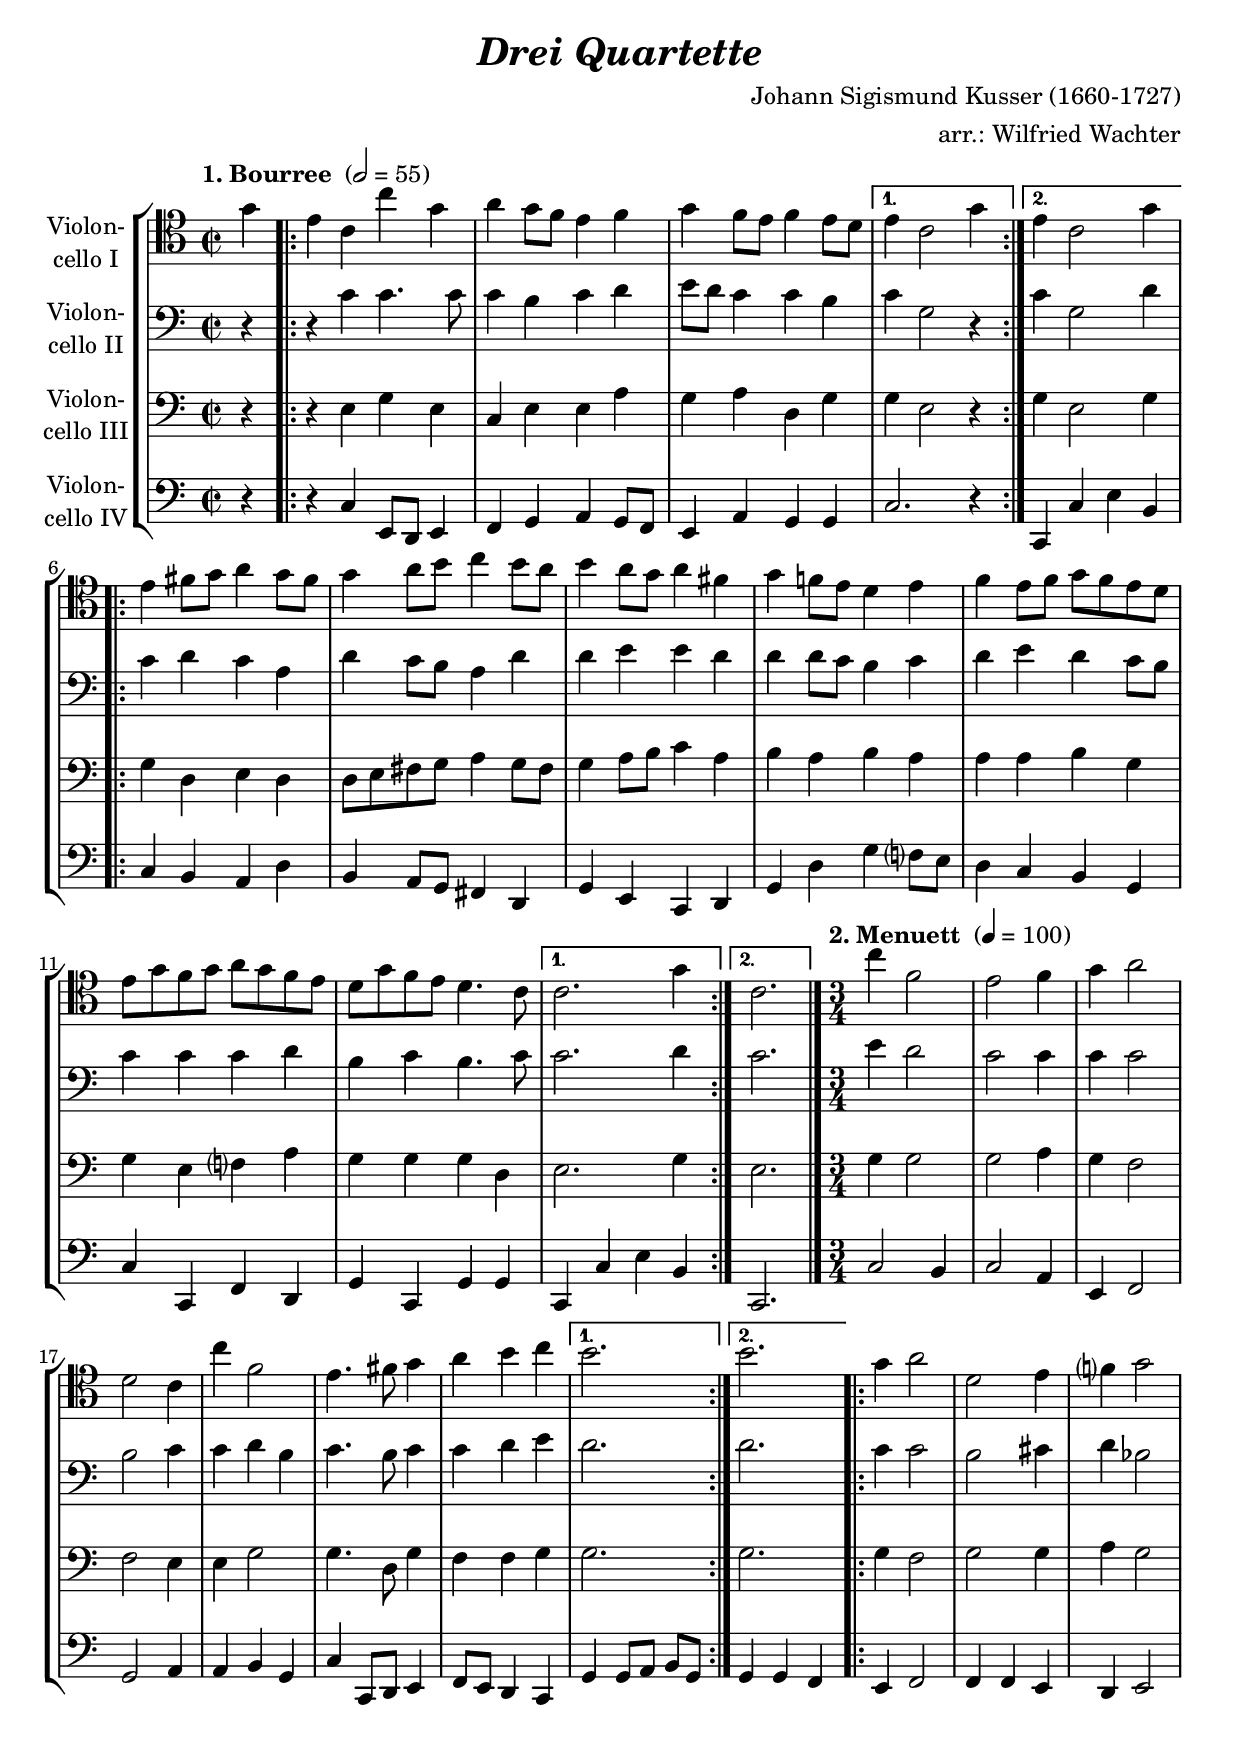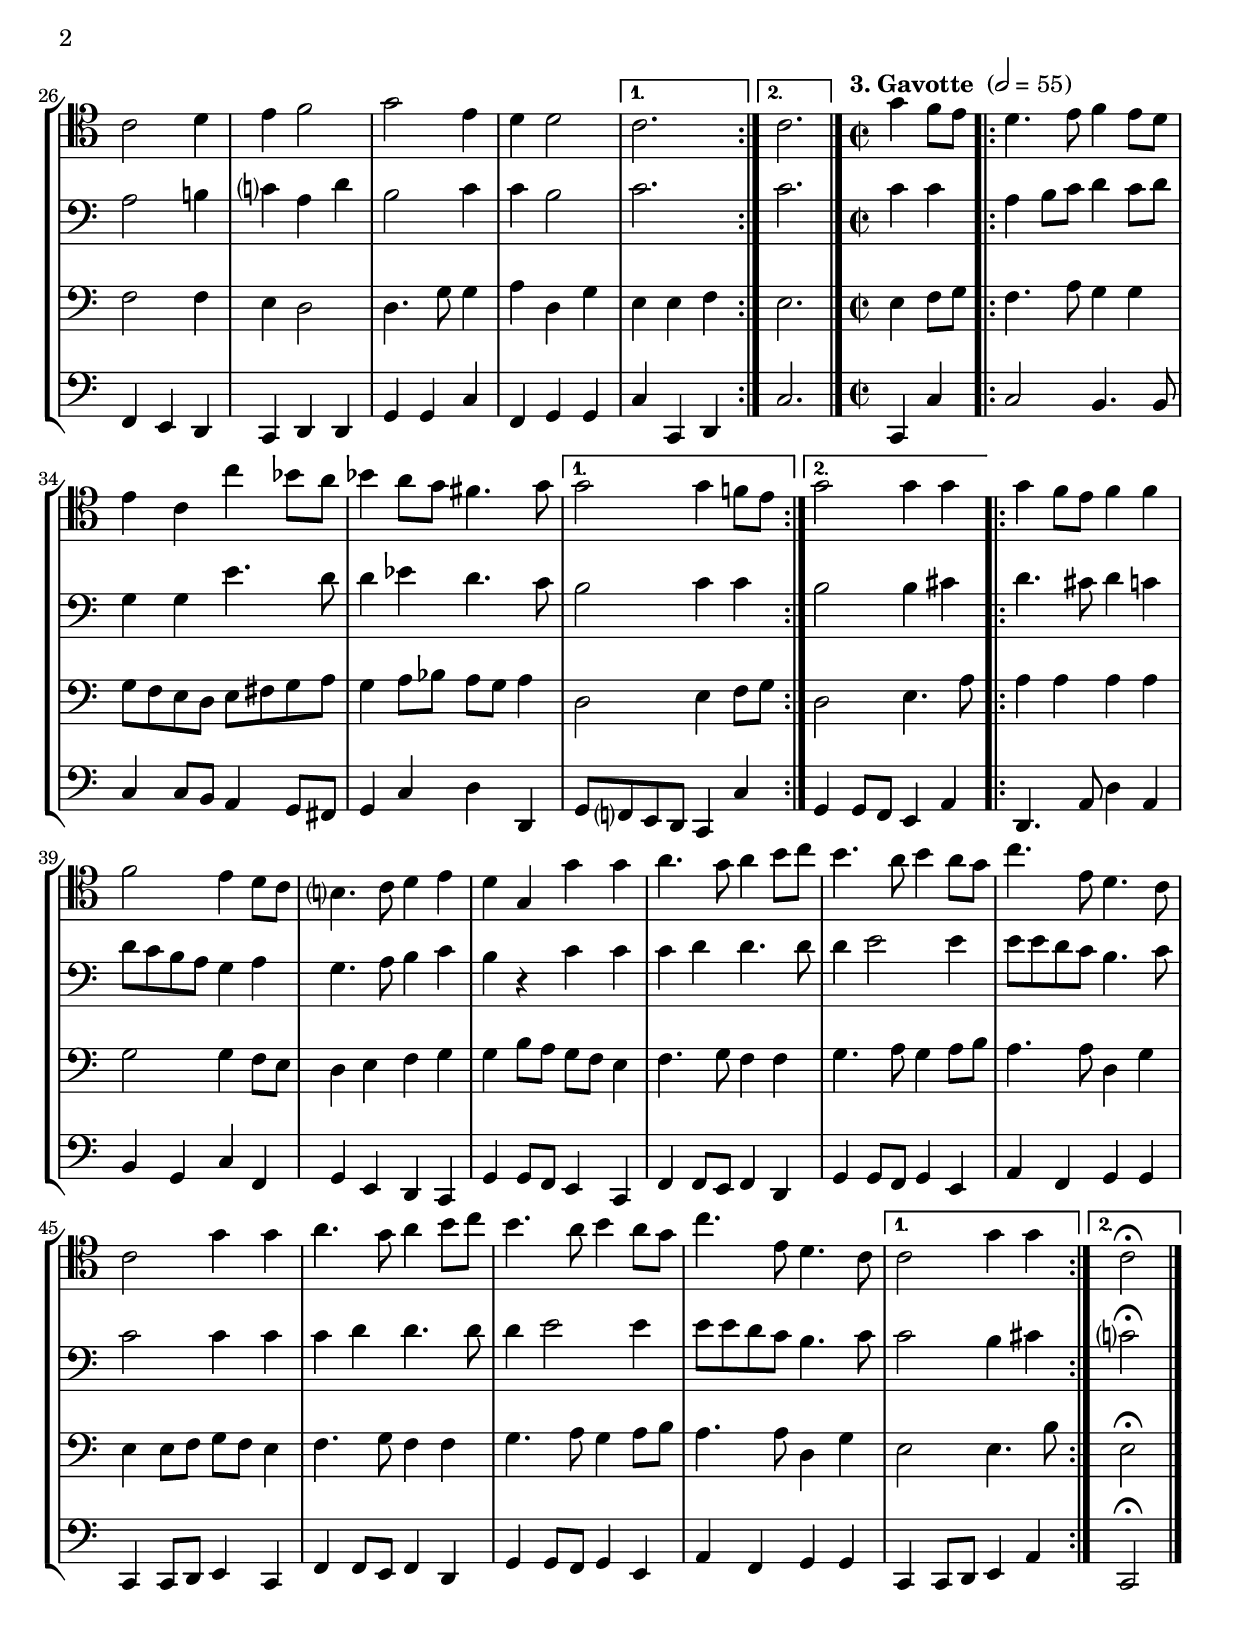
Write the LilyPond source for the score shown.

\version "2.18.2"
\include "deutsch.ly"
  
#(set-global-staff-size 21)

\header {
  title     = \markup \bold \italic "Drei Quartette"
  composer  = "Johann Sigismund Kusser (1660-1727)"
  arranger  = "arr.: Wilfried Wachter"
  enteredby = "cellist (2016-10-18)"
%  piece     = ""
}

voiceconsts = {
  \key c \major
  \clef "bass"
  %\numericTimeSignature
  \compressFullBarRests
  % Set default beaming for all staves
%  \set Timing.beamExceptions = #'()
%  \set Timing.baseMoment     = #(ly:make-moment 1 4)
%  \set Timing.beatStructure  = #'(1 1 1)
}

%minstr = "harpsichord"
mist = "string ensemble 1"
%minstr = "accordion"
miba = "bassoon"
milo = "drawbar organ"

introa = { \tempo "1. Bourree " 2=55  \time 2/2 }
introb = { \tempo "2. Menuett " 4=100 \time 3/4 \partial 2. }
introc = { \tempo "3. Gavotte " 2=55  \time 2/2 \partial 2 }

va = \relative c'' {
  \voiceconsts
  \clef "tenor"
  
  \introa
  \partial 4 g4
  \repeat volta 2 {
    e c c' g
    a g8 f e4 f
    g f8 e f4 e8 d
  }
  \alternative {
    { e4 c2 g'4 }
    { e c2 g'4 }
  }
  
  \repeat volta 2 {
    e fis8 g a4 g8 fis
    g4 a8 h c4 h8 a
    h4 a8 g a4 fis
    g f!8 e d4 e

    f e8 f g f e d
    e g f g a g f e
    d g f e d4. c8
  }
  \alternative {
    { c2. g'4 }
    { c,2. }
  } \bar "|."
  
  \introb
  \repeat volta 2 {
    c'4 f,2
    e f4
    g a2
    d, c4
    c' f,2
    e4. fis8 g4
    a h c
  }
  \alternative {
    { h2. }
    { h }
  }
  
  \repeat volta 2 {
    g4 a2
    d, e4
    f? g2
    c, d4
    e f2
    g e4
    d d2
  }
  \alternative {
    { c2. }
    { c }
  } \bar "|."
  
  \introc
  g'4 f8 e
  \repeat volta 2 {
    d4. e8 f4 e8 d
    e4 c c' b8 a
    b4 a8 g fis4. g8
  }
  \alternative {
    { g2 g4 f!8 e }
    { g2 g4 g }
  }
  
  \repeat volta 2 {
    g f8 e f4 f
    f2 e4 d8 c
    h?4. c8 d4 e

    d g, g' g
    a4. g8 a4 h8 c
    h4. a8 h4 a8 g
    c4. e,8 d4. c8
    c2 g'4 g

    a4. g8 a4 h8 c
    h4. a8 h4 a8 g
    c4. e,8 d4. c8
  }
  \alternative {
    { c2 g'4 g }
    { c,2\fermata }
  } \bar "|."
}

vb = \relative c' {
  \voiceconsts

  \introa
  \partial 4 r4
  \repeat volta 2 {
    r c c4. c8
    c4 h c d
    e8 d c4 c h
  }
  \alternative {
    { c g2 r4 }
    { c g2 d'4 }
  }
  
  \repeat volta 2 {
    c d c a
    d c8 h a4 d
    d e e d
    d d8 c h4 c

    d e d c8 h
    c4 c c d
    h c h4. c8
  }
  \alternative {
    { c2. d4 }
    { c2. }
  } \bar "|."
  
  \introb
  \repeat volta 2 {
    e4 d2
    c c4
    c c2
    h c4
    c d h
    c4. h8 c4
    c d e
  }
  \alternative {
    { d2. }
    { d }
  }
  
  \repeat volta 2 {
    c4 c2
    h cis4
    d b2
    a h!4
    c? a d
    h2 c4
    c h2
  }
  \alternative {
    { c2. }
    { c }
  } \bar "|."
  
  \introc
  c4 c
  \repeat volta 2 {
    a h8 c d4 c8 d
    g,4 g e'4. d8
    d4 es d4. c8
  }
  \alternative {
    { h2 c4 c }
    { h2 h4 cis }
  }
  
  \repeat volta 2 {
    d4. cis8 d4 c
    d8 c h a g4 a
    g4. a8 h4 c

    h r c c
    c d d4. d8
    d4 e2 e4
    e8 e d c h4. c8
    c2 c4 c

    c d d4. d8
    d4 e2 e4
    e8 e d c h4. c8
  }
  \alternative {
    { c2 h4 cis }
    { c?2\fermata }
  } \bar "|."
}

vc = \relative c {
  \voiceconsts

  \introa
  \partial 4 r4
  \repeat volta 2 {
    r e g e
    c e e a
    g a d, g
  }
  \alternative {
    { g e2 r4 }
    { g e2 g4 }
  }
  
  \repeat volta 2 {
    g d e d
    d8 e fis g a4 g8 fis
    g4 a8 h c4 a
    h a h a

    a a h g
    g e f? a
    g g g d
  }
  \alternative {
    { e2. g4 }
    { e2. }
  } \bar "|."
  
  \introb
  \repeat volta 2 {
    g4 g2
    g a4
    g f2
    f e4
    e g2
    g4. d8 g4
    f f g
  }
  \alternative {
    { g2. }
    { g }
  }
  
  \repeat volta 2 {
    g4 f2
    g g4
    a g2
    f f4
    e d2
    d4. g8 g4
    a d, g
  }
  \alternative {
    { e e f }
    { e2. }
  } \bar "|."
  
  \introc
  e4 f8 g
  \repeat volta 2 {
    f4. a8 g4 g
    g8 f e d e fis g a
    g4 a8 b a g a4
  }
  \alternative {
    { d,2 e4 f8 g }
    { d2 e4. a8 }
  }
  
  \repeat volta 2 {
    a4 a a a
    g2 g4 f8 e
    d4 e f g

    g h8 a g f e4
    f4. g8 f4 f
    g4. a8 g4 a8 h
    a4. a8 d,4 g
    e e8 f g f e4

    f4. g8 f4 f
    g4. a8 g4 a8 h
    a4. a8 d,4 g
  }
  \alternative {
    { e2 e4. h'8 }
    { e,2\fermata }
  } \bar "|."
}

vd = \relative c {
  \voiceconsts

  \introa
  \partial 4 r4
  \repeat volta 2 {
    r c e,8 d e4
    f g a g8 f
    e4 a g g
  }
  \alternative {
    { c2. r4 }
    { c, c' e h }
  }
  
  \repeat volta 2 {
    c h a d
    h a8 g fis4 d
    g e c d
    g d' g f?8 e

    d4 c h g
    c c, f d
    g c, g' g
  }
  \alternative {
    { c, c' e h }
    { c,2. }
  } \bar "|."
  
  \introb
  \repeat volta 2 {
    c'2 h4
    c2 a4
    e f2
    g a4
    a h g
    c c,8 d e4
    f8 e d4 c
  }
  \alternative {
    { g' g8[ a] h g }
    { g4 g f }
  }
  
  \repeat volta 2 {
    e f2
    f4 f e
    d e2
    f4 e d
    c d d
    g g c
    f, g g
  }
  \alternative {
    { c c, d }
    { c'2. }
  } \bar "|."
  
  \introc
  c,4 c'
  \repeat volta 2 {
    c2 h4. h8
    c4 c8 h a4 g8 fis
    g4 c d d,
  }
  \alternative {
    { g8 f? e d c4 c' }
    { g g8 f e4 a }
  }
  
  \repeat volta 2 {
    d,4. a'8 d4 a
    h g c f,
    g e d c

    g' g8 f e4 c
    f f8 e f4 d
    g g8 f g4 e
    a f g g
    c, c8 d e4 c

    f f8 e f4 d
    g g8 f g4 e
    a f g g
  }
  \alternative {
    { c, c8 d e4 a }
    { c,2\fermata }
  } \bar "|."
}


music = \new StaffGroup <<
      \new Staff {
	\set Staff.midiInstrument = \mist
	\set Staff.instrumentName = \markup \center-column { "Violon-" "cello I" }
	\transpose c c { \va }
      }

      \new Staff {
	\set Staff.midiInstrument = \mist
	\set Staff.instrumentName = \markup \center-column { "Violon-" "cello II" }
	\transpose c c { \vb }
      }

      \new Staff {
	\set Staff.midiInstrument = \miba
	\set Staff.instrumentName = \markup \center-column { "Violon-" "cello III" }
	\transpose c c { \vc }
      }

      \new Staff {
	\set Staff.midiInstrument = \milo
	\set Staff.instrumentName = \markup \center-column { "Violon-" "cello IV" }
	\transpose c c { \vd }
      }
>>

\book {
  \score {
    \music
    \layout {}
  }

  \score {
    \unfoldRepeats \music

    \midi {
      \context {
        \Score
      }
    }
  }
}
